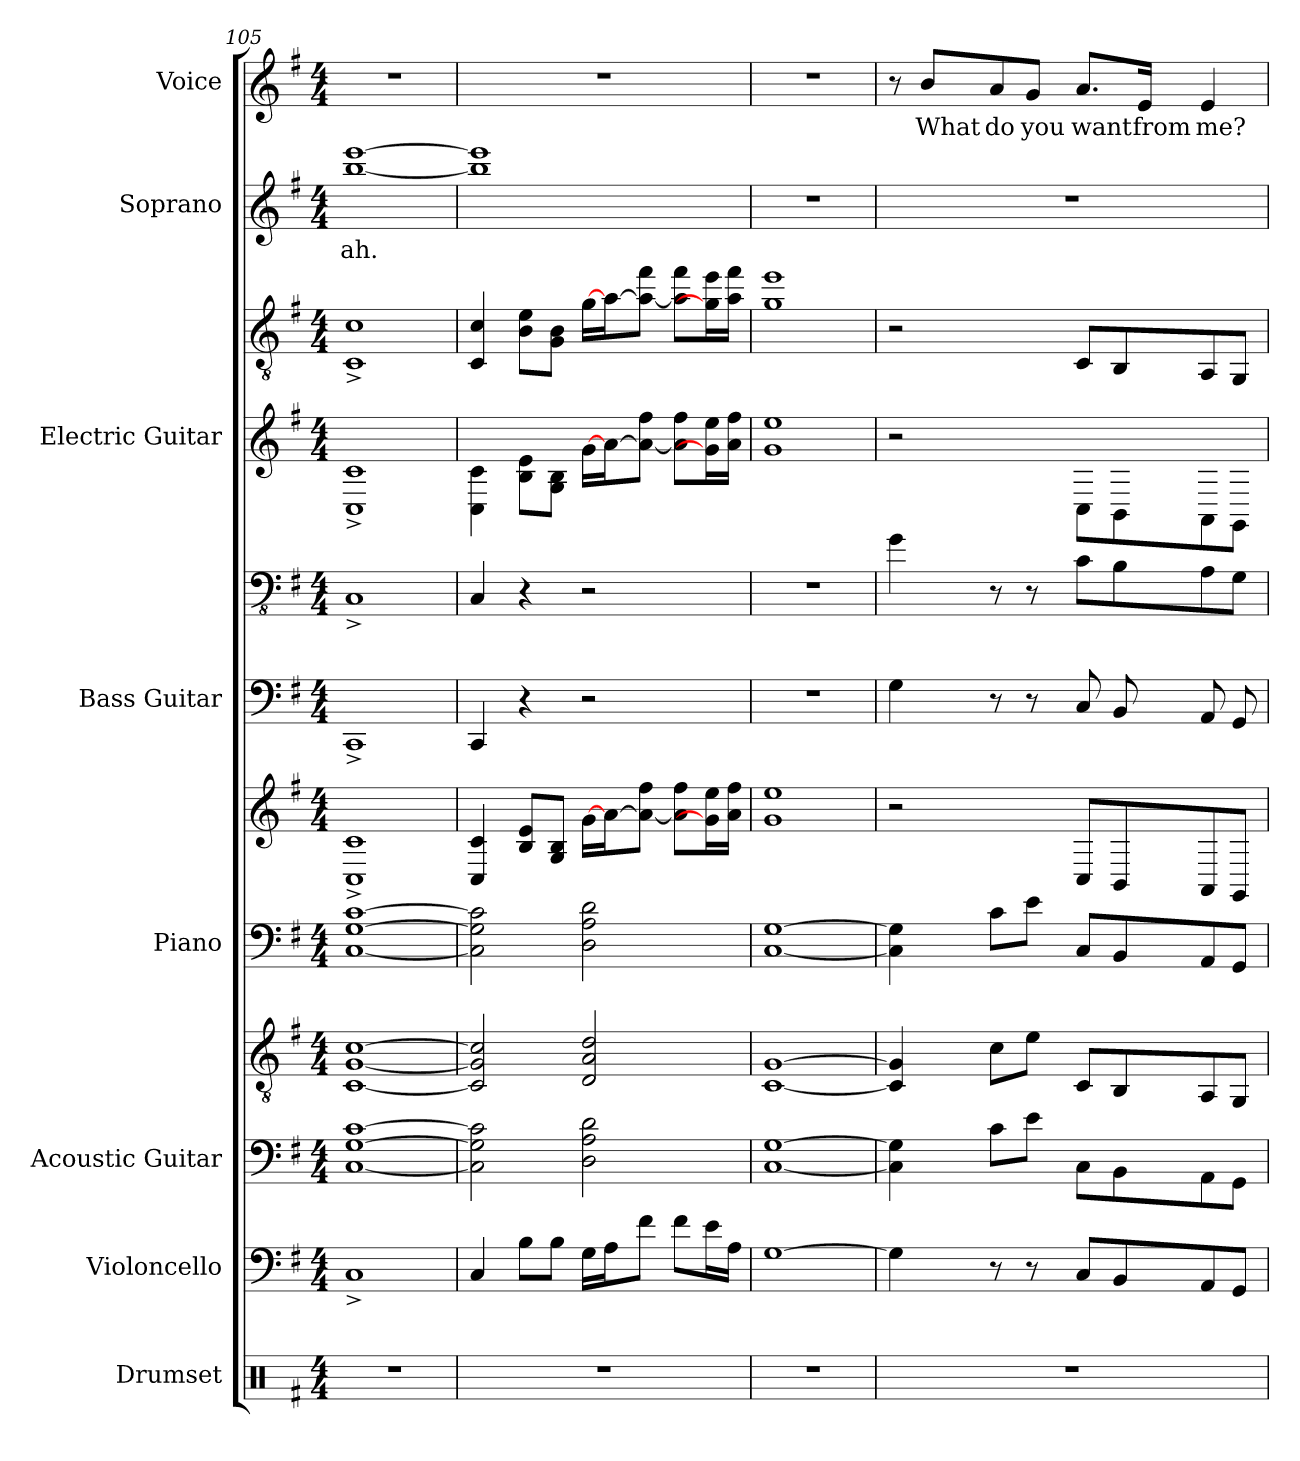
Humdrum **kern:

**kern	**kern	**kern	**kern	**kern	**kern	**kern	**kern	**kern	**kern	**kern	**text	**kern	**text
*part8	*part7	*part6	*part6	*part5	*part5	*part4	*part4	*part3	*part3	*part2	*part2	*part1	*part1
*staff12	*staff11	*staff10	*staff9	*staff8	*staff7	*staff6	*staff5	*staff4	*staff3	*staff2	*staff2	*staff1	*staff1
*I"Drumset	*I"Violoncello	*I"Acoustic Guitar	*	*I"Piano	*	*I"Bass Guitar	*	*I"Electric Guitar	*	*I"Soprano	*	*I"Voice	*
*I'Drs.	*I'Vc.	*I'Guit.	*	*I'Pno.	*	*I'B. Guit.	*	*I'El. Guit.	*	*I'S.	*	*I'Vo.	*
!!LO:PB:g=z
*clefX	*clefF4	*	*clefGv2	*clefF4	*clefG2	*	*clefFv4	*	*clefGv2	*clefG2	*	*clefG2	*
*k[f#]	*k[f#]	*k[f#]	*k[f#]	*k[f#]	*k[f#]	*k[f#]	*k[f#]	*k[f#]	*k[f#]	*k[f#]	*	*k[f#]	*
*M4/4	*M4/4	*M4/4	*M4/4	*M4/4	*M4/4	*M4/4	*M4/4	*M4/4	*M4/4	*M4/4	*	*M4/4	*
=105	=105	=105	=105	=105	=105	=105	=105	=105	=105	=105	=105	=105	=105
1r	1C^	[1C [1G [1c	[1C [1G [1c	[1C [1G [1c	1C^ 1c^	1CC^	1CC^	1C^ 1c^	1C^ 1c^	[1bb [1eee	ah.	1r	.
=106	=106	=106	=106	=106	=106	=106	=106	=106	=106	=106	=106	=106	=106
1r	4C/	2C\] 2G\] 2c\]	2C/] 2G/] 2c/]	2C\] 2G\] 2c\]	4C/ 4c/	4CC	4CC/	4C\ 4c\	4C/ 4c/	1bb] 1eee]	.	1r	.
.	8B\L	.	.	.	8B/ 8e/L	4r	4r	8B\ 8e\L	8B\ 8e\L	.	.	.	.
.	8B\J	.	.	.	8G/ 8B/J	.	.	8G\ 8B\J	8G\ 8B\J	.	.	.	.
.	16G\LL	2D\ 2A\ 2d\	2D/ 2A/ 2d/	2D\ 2A\ 2d\	[16g\LL	2r	2r	[16g\LL	[16g\LL	.	.	.	.
.	16A\J	.	.	.	[16a\J	.	.	[16a\J	[16a\J	.	.	.	.
.	8f#\J	.	.	.	8a\_ 8ff#\J	.	.	8a\_ 8ff#\J	8a\_ 8ff#\J	.	.	.	.
.	8f#\L	.	.	.	8a\] 8ff#\L	.	.	8a\] 8ff#\L	8a\] 8ff#\L	.	.	.	.
.	16e\L	.	.	.	16g\] 16ee\L	.	.	16g\] 16ee\L	16g\] 16ee\L	.	.	.	.
.	16A\JJ	.	.	.	16a\ 16ff#\JJ	.	.	16a\ 16ff#\JJ	16a\ 16ff#\JJ	.	.	.	.
=107	=107	=107	=107	=107	=107	=107	=107	=107	=107	=107	=107	=107	=107
1r	[1G	[1C [1G	[1C [1G	[1C [1G	1g 1ee	1r	1r	1g 1ee	1g 1ee	1r	.	1r	.
=108	=108	=108	=108	=108	=108	=108	=108	=108	=108	=108	=108	=108	=108
1r	4G\]	4C\] 4G\]	4C/] 4G/]	4C\] 4G\]	2r	4G	4G\	2r	2r	1r	.	8r	.
.	.	.	.	.	.	.	.	.	.	.	.	8b/L	What
.	8r	8c\L	8c\L	8c\L	.	8r	8r	.	.	.	.	8a/	do
.	8r	8e\J	8e\J	8e\J	.	8r	8r	.	.	.	.	8g/J	you
.	8C/L	8C\L	8C/L	8C/L	8C/L	8C	8C\L	8C\L	8C/L	.	.	8.a/L	want
.	8BB/	8BB\	8BB/	8BB/	8BB/	8BB	8BB\	8BB\	8BB/	.	.	.	.
.	.	.	.	.	.	.	.	.	.	.	.	16e/Jk	from
.	8AA/	8AA\	8AA/	8AA/	8AA/	8AA	8AA\	8AA\	8AA/	.	.	4e/	me?
.	8GG/J	8GG\J	8GG/J	8GG/J	8GG/J	8GG	8GG\J	8GG\J	8GG/J	.	.	.	.
=	=	=	=	=	=	=	=	=	=	=	=	=	=
*-	*-	*-	*-	*-	*-	*-	*-	*-	*-	*-	*-	*-	*-
